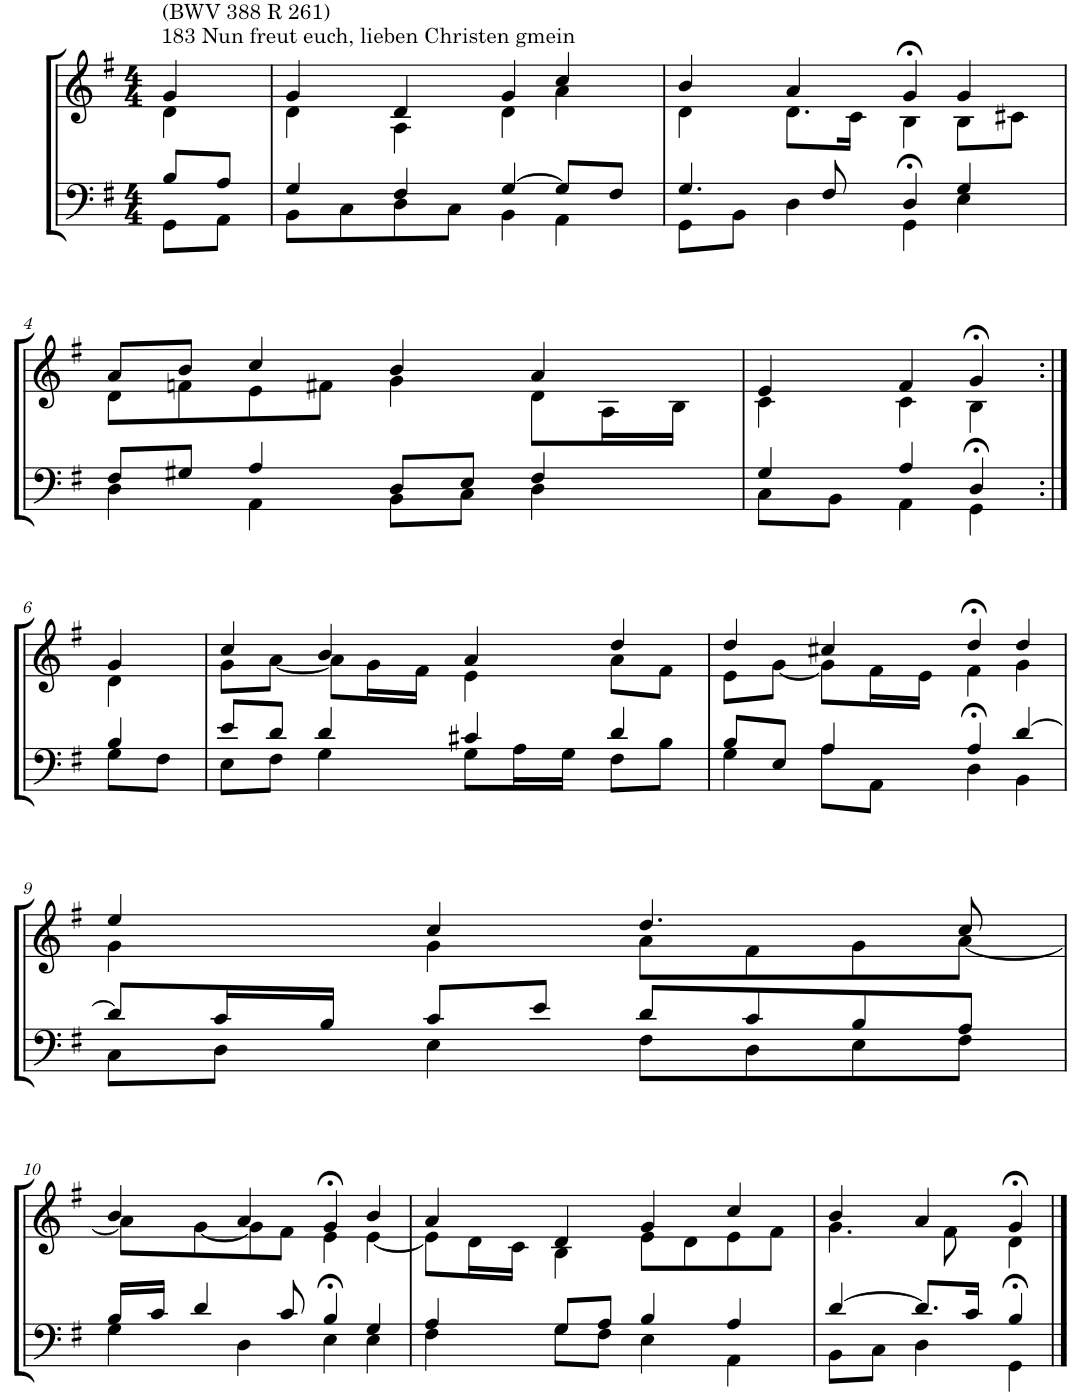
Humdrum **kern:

**kern	**kern
*part2	*part1
*staff2	*staff1
*I"Tenor/Baß	*I"Sopran/Alt
*clefF4	*clefG2
*k[f#]	*k[f#]
*M4/4	*M4/4
=1	=1
*^	*^
!	!	!LO:TX:a:t=183 Nun freut euch, lieben Christen gmein	!
!	!	!LO:TX:a:t=(BWV 388 R 261)	!
8B/L	8GG\L	4g/	4d\
8A/J	8AA\J	.	.
=2	=2	=2	=2
4G/	8BB\L	4g/	4d\
.	8C\	.	.
4F#/	8D\	4d/	4A\
.	8C\J	.	.
[4G/	4BB\	4g/	4d\
8G/L]	4AA\	4cc/	4a\
8F#/J	.	.	.
=3	=3	=3	=3
4.G/	8GG\L	4b/	4d\
.	8BB\J	.	.
.	4D\	4a/	8.d\L
8F#/	.	.	.
.	.	.	16c\Jk
4D/	4GG>\	4g>/	4B\
4G/	4E\	4g/	8B\L
.	.	.	8c#X\J
!!LO:LB:g=z	!!
=4	=4	=4	=4
8F#/L	4D\	8a/L	8d\L
8G#X/J	.	8b/J	8fn\
4A/	4AA\	4cc/	8e\
.	.	.	8f#X\J
8D/L	8BB\L	4b/	4g\
8E/J	8C\J	.	.
4F#/	4D\	4a/	8d\L
.	.	.	16A\L
.	.	.	16B\JJ
=5	=5	=5	=5
4G/	8C\L	4e/	4c\
.	8BB\J	.	.
4A/	4AA\	4f#/	4c\
4D/	4GG>\	4g>/	4B\
!!LO:LB:g=z	!!
=6:|!	=6:|!	=6:|!	=6:|!
4B/	8G\L	4g/	4d\
.	8F#\J	.	.
=7	=7	=7	=7
8e/L	8E\L	4cc/	8g\L
8d/J	8F#\J	.	[8a\J
4d/	4G\	4b/	8a\L]
.	.	.	16g\L
.	.	.	16f#\JJ
4c#X/	8G\L	4a/	4e\
.	16A\L	.	.
.	16G\JJ	.	.
4d/	8F#\L	4dd/	8a\L
.	8B\J	.	8f#\J
=8	=8	=8	=8
8B/L	4G\	4dd/	8e\L
8E/J	.	.	[8g\J
4A/	8A\L	4cc#X/	8g\L]
.	8AA\J	.	16f#\L
.	.	.	16e\JJ
4A/	4D>\	4dd>/	4f#\
[4d/	4BB\	4dd/	4g\
!!LO:LB:g=z	!!
=9	=9	=9	=9
8d/L]	8C\L	4ee/	4g\
16c/L	8D\J	.	.
16B/JJ	.	.	.
8c/L	4E\	4cc/	4g\
8e/J	.	.	.
8d/L	8F#\L	4.dd/	8a\L
8c/	8D\	.	8f#\
8B/	8E\	.	8g\
8A/J	8F#\J	8cc/	[8a\J
!!LO:LB:g=z	!!
=10	=10	=10	=10
16B/LL	4G\	4b/	8a\L]
16c/JJ	.	.	.
4d/	.	.	[8g\
.	4D\	4a/	8g\]
8c/	.	.	8f#\J
4B/	4E>\	4g>/	4e\
4G/	4E\	4b/	[4e\
=11	=11	=11	=11
4A/	4F#\	4a/	8e\L]
.	.	.	16d\L
.	.	.	16c\JJ
8G/L	8G\L	4d/	4B\
8A/J	8F#\J	.	.
4B/	4E\	4g/	8e\L
.	.	.	8d\
4A/	4AA\	4cc/	8e\
.	.	.	8f#\J
=12	=12	=12	=12
[4d/	8BB\L	4b/	4.g\
.	8C\J	.	.
8.d/L]	4D\	4a/	.
.	.	.	8f#\
16c/Jk	.	.	.
4B/	4GG>\	4g>/	4d\
*v	*v	*	*
*	*v	*v
==	==
*-	*-
